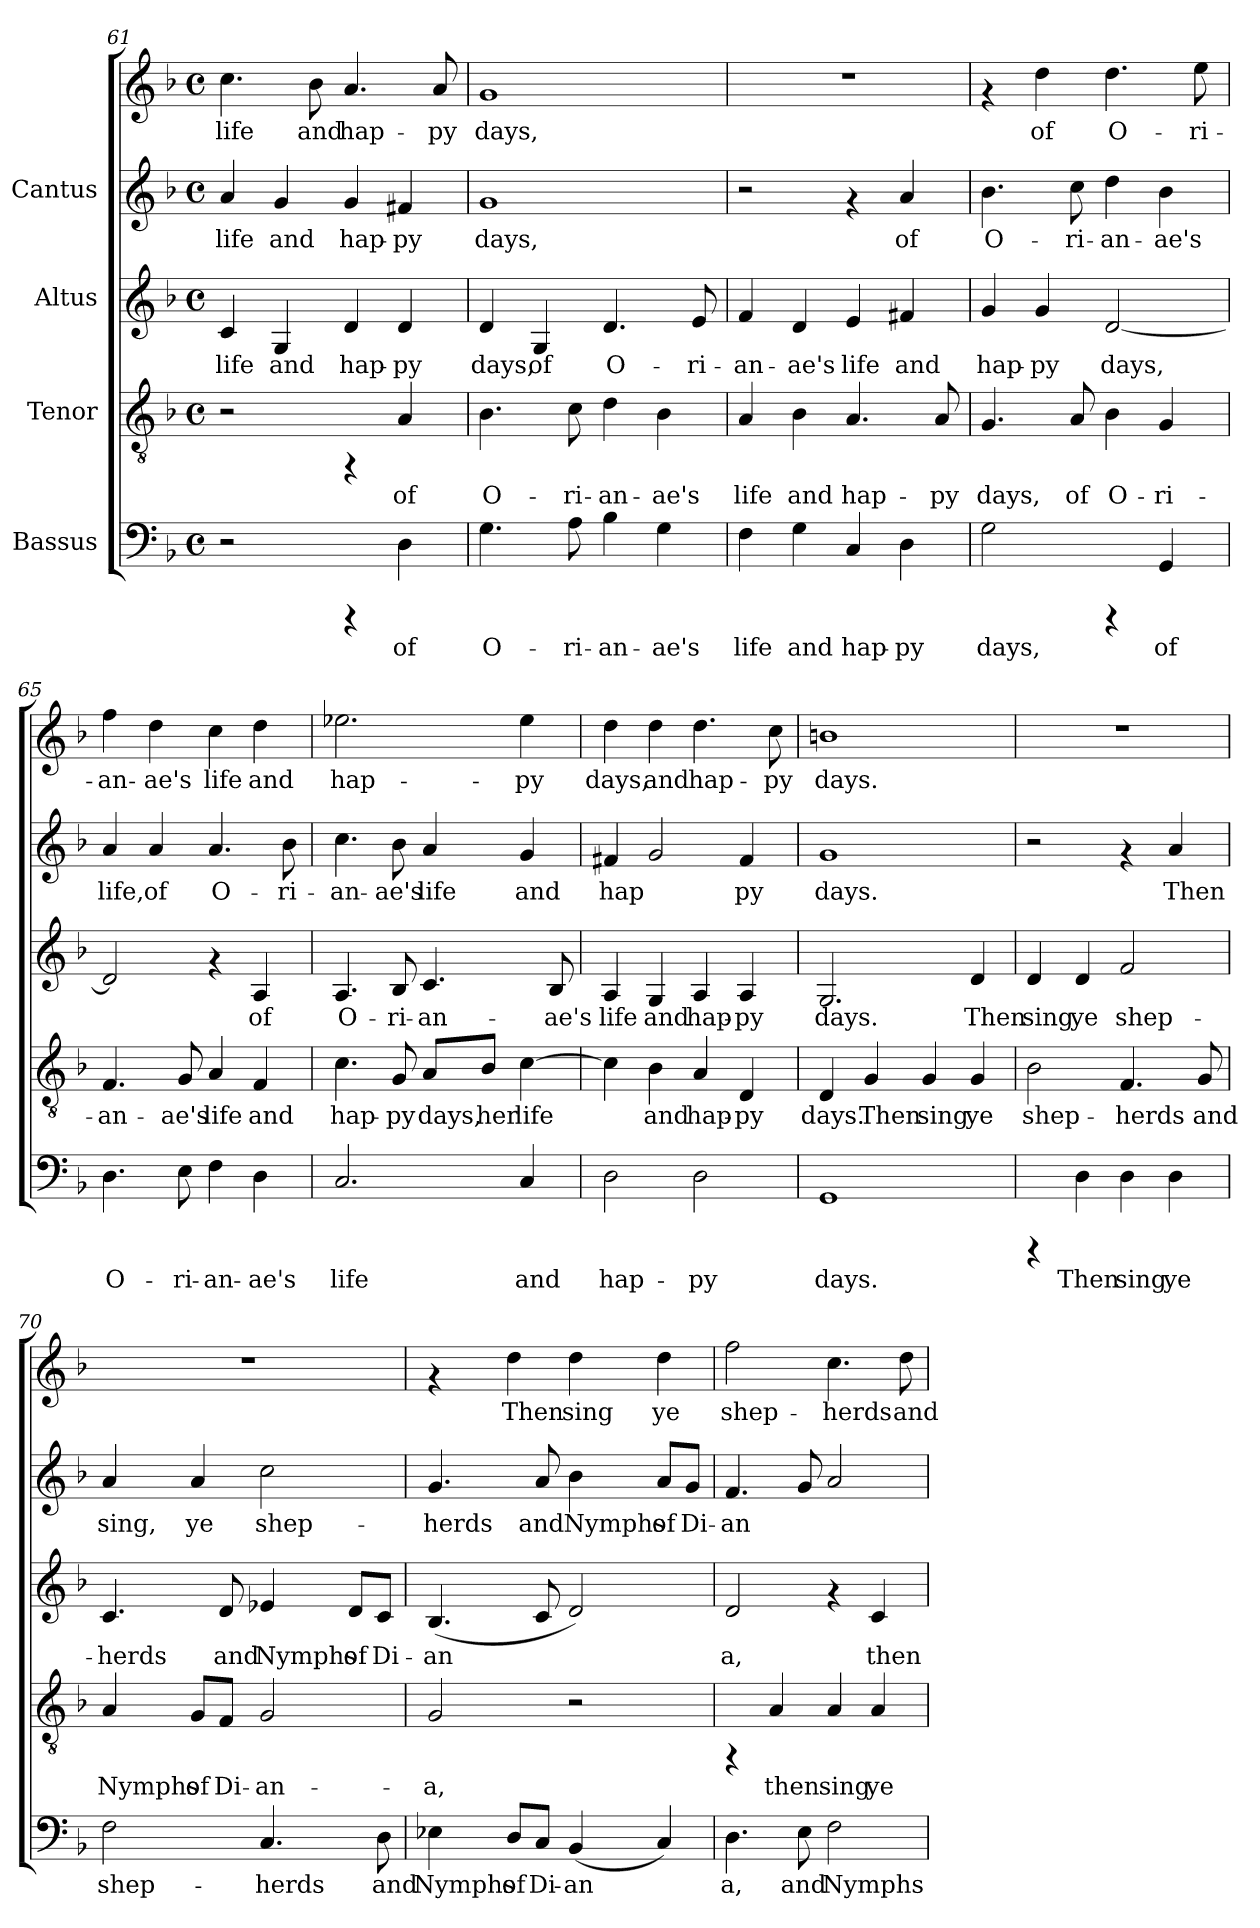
**kern	**text	**kern	**text	**kern	**text	**kern	**text	**kern	**text
*part4	*part4	*part3	*part3	*part2	*part2	*part1	*part1	*part1	*part1
*staff5	*staff5	*staff4	*staff4	*staff3	*staff3	*staff2	*staff2	*staff1	*staff1
*I"Bassus	*	*I"Tenor	*	*I"Altus	*	*I"Cantus	*	*	*
*clefF4	*	*clefGv2	*	*clefG2	*	*clefG2	*	*clefG2	*
*k[b-]	*	*k[b-]	*	*k[b-]	*	*k[b-]	*	*k[b-]	*
*F:	*	*F:	*	*F:	*	*F:	*	*F:	*
*M4/4	*	*M4/4	*	*M4/4	*	*M4/4	*	*M4/4	*
*met(c)	*	*met(c)	*	*met(c)	*	*met(c)	*	*met(c)	*
=61	=61	=61	=61	=61	=61	=61	=61	=61	=61
!	!	!	!	!	!LO:LY:b:cj	!	!LO:LY:b:cj	!	!LO:LY:b:cj
2r	.	2r	.	4c/	life	4a/	life	4.cc\	life
!	!	!	!	!	!LO:LY:b:cj	!	!LO:LY:b:cj	!	!
.	.	.	.	4G/	and	4g/	and	.	.
!	!	!	!	!	!	!	!	!	!LO:LY:b:cj
.	.	.	.	.	.	.	.	8b-\	and
!	!	!	!	!	!LO:LY:b:cj	!	!LO:LY:b:cj	!	!LO:LY:b:cj
4rCCC	.	4rFF	.	4d/	hap-	4g/	hap-	4.a/	hap-
!	!LO:LY:b:cj	!	!LO:LY:b:cj	!	!LO:LY:b:cj	!	!LO:LY:b:cj	!	!
4D\	of	4A/	of	4d/	-py	4f#X/	-py	.	.
!	!	!	!	!	!	!	!	!	!LO:LY:b:cj
.	.	.	.	.	.	.	.	8a/	-py
=62	=62	=62	=62	=62	=62	=62	=62	=62	=62
!	!LO:LY:b:cj	!	!LO:LY:b:cj	!	!LO:LY:b:cj	!	!LO:LY:b:cj	!	!LO:LY:b:cj
4.G\	O-	4.B-\	O-	4d/	days,	1g	days,	1g	days,
!	!	!	!	!	!LO:LY:b:cj	!	!	!	!
.	.	.	.	4G/	of	.	.	.	.
!	!LO:LY:b:cj	!	!LO:LY:b:cj	!	!	!	!	!	!
8A\	-ri-	8c\	-ri-	.	.	.	.	.	.
!	!LO:LY:b:cj	!	!LO:LY:b:cj	!	!LO:LY:b:cj	!	!	!	!
4B-\	-an-	4d\	-an-	4.d/	O-	.	.	.	.
!	!LO:LY:b:cj	!	!LO:LY:b:cj	!	!	!	!	!	!
4G\	-ae's	4B-\	-ae's	.	.	.	.	.	.
!	!	!	!	!	!LO:LY:b:cj	!	!	!	!
.	.	.	.	8e/	-ri-	.	.	.	.
!!LO:LB:g=z
=63	=63	=63	=63	=63	=63	=63	=63	=63	=63
!	!LO:LY:b:cj	!	!LO:LY:b:cj	!	!LO:LY:b:cj	!	!	!	!
4F\	life	4A/	life	4f/	-an-	2r	.	1r	.
!	!LO:LY:b:cj	!	!LO:LY:b:cj	!	!LO:LY:b:cj	!	!	!	!
4G\	and	4B-\	and	4d/	-ae's	.	.	.	.
!	!LO:LY:b:cj	!	!LO:LY:b:cj	!	!LO:LY:b:cj	!	!	!	!
4C/	hap-	4.A/	hap-	4e/	life	4rf	.	.	.
!	!LO:LY:b:cj	!	!	!	!LO:LY:b:cj	!	!LO:LY:b:cj	!	!
4D\	-py	.	.	4f#X/	and	4a/	of	.	.
!	!	!	!LO:LY:b:cj	!	!	!	!	!	!
.	.	8A/	-py	.	.	.	.	.	.
=64	=64	=64	=64	=64	=64	=64	=64	=64	=64
!	!LO:LY:b:cj	!	!LO:LY:b:cj	!	!LO:LY:b:cj	!	!LO:LY:b:cj	!	!
2G\	days,	4.G/	days,	4g/	hap-	4.b-\	-O-	4rf	.
!	!	!	!	!	!LO:LY:b:cj	!	!	!	!LO:LY:b:cj
.	.	.	.	4g/	-py	.	.	4dd\	of
!	!	!	!LO:LY:b:cj	!	!	!	!LO:LY:b:cj	!	!
.	.	8A/	of	.	.	8cc\	-ri-	.	.
!	!	!	!LO:LY:b:cj	!	!LO:LY:b:cj	!	!LO:LY:b:cj	!	!LO:LY:b:cj
4rCCC	.	4B-\	O-	[<2d/	days,	4dd\	-an-	4.dd\	O-
!	!LO:LY:b:cj	!	!LO:LY:b:cj	!	!	!	!LO:LY:b:cj	!	!
4GG/	of	4G/	-ri-	.	.	4b-\	-ae's	.	.
!	!	!	!	!	!	!	!	!	!LO:LY:b:cj
.	.	.	.	.	.	.	.	8ee\	-ri-
=65	=65	=65	=65	=65	=65	=65	=65	=65	=65
!	!LO:LY:b:cj	!	!LO:LY:b:cj	!	!LO:LY:b:cj	!	!LO:LY:b:cj	!	!LO:LY:b:cj
4.D\	O-	4.F/	-an-	2d/]	.	4a/	life,	4ff\	an-
!	!	!	!	!	!	!	!LO:LY:b:cj	!	!LO:LY:b:cj
.	.	.	.	.	.	4a/	of	4dd\	-ae's
!	!LO:LY:b:cj	!	!LO:LY:b:cj	!	!	!	!	!	!
8E\	-ri-	8G/	-ae's	.	.	.	.	.	.
!	!LO:LY:b:cj	!	!LO:LY:b:cj	!	!	!	!LO:LY:b:cj	!	!LO:LY:b:cj
4F\	-an-	4A/	life	4rf	.	4.a/	O-	4cc\	life
!	!LO:LY:b:cj	!	!LO:LY:b:cj	!	!LO:LY:b:cj	!	!	!	!LO:LY:b:cj
4D\	-ae's	4F/	and	4A/	of	.	.	4dd\	and
!	!	!	!	!	!	!	!LO:LY:b:cj	!	!
.	.	.	.	.	.	8b-\	-ri-	.	.
=66	=66	=66	=66	=66	=66	=66	=66	=66	=66
!	!LO:LY:b:cj	!	!LO:LY:b:cj	!	!LO:LY:b:cj	!	!LO:LY:b:cj	!	!LO:LY:b:cj
2.C/	life	4.c\	hap-	4.A/	O-	4.cc\	an-	2.ee-X\	-hap-
!	!	!	!LO:LY:b:cj	!	!LO:LY:b:cj	!	!LO:LY:b:cj	!	!
.	.	8G/	-py	8B-/	-ri-	8b-\	-ae's	.	.
!	!	!	!LO:LY:b:cj	!	!LO:LY:b:cj	!	!LO:LY:b:cj	!	!
.	.	8A/L	days,	4.c/	-an-	4a/	life	.	.
!	!	!	!LO:LY:b:cj	!	!	!	!	!	!
.	.	8B-/J	her	.	.	.	.	.	.
!	!LO:LY:b:cj	!	!LO:LY:b:cj	!	!	!	!LO:LY:b:cj	!	!LO:LY:b:cj
4C/	and	[>4c\	life	.	.	4g/	and	4ee-\	-py
!	!	!	!	!	!LO:LY:b:cj	!	!	!	!
.	.	.	.	8B-/	-ae's	.	.	.	.
!!LO:PB:g=z
=67	=67	=67	=67	=67	=67	=67	=67	=67	=67
!	!LO:LY:b:cj	!	!LO:LY:b:cj	!	!LO:LY:b:cj	!	!LO:LY:b:cj	!	!LO:LY:b:cj
2D\	hap-	4c\]	.	4A/	life	4f#X/	hap-	4dd\	days,
!	!	!	!LO:LY:b:cj	!	!LO:LY:b:cj	!	!LO:LY:b:cj	!	!LO:LY:b:cj
.	.	4B-\	and	4G/	and	2g/	-	4dd\	and
!	!LO:LY:b:cj	!	!LO:LY:b:cj	!	!LO:LY:b:cj	!	!	!	!LO:LY:b:cj
2D\	-py	4A/	hap-	4A/	hap-	.	.	4.dd\	hap-
!	!	!	!LO:LY:b:cj	!	!LO:LY:b:cj	!	!LO:LY:b:cj	!	!
.	.	4D/	-py	4A/	-py	4f#/	py	.	.
!	!	!	!	!	!	!	!	!	!LO:LY:b:cj
.	.	.	.	.	.	.	.	8cc\	-py
=68	=68	=68	=68	=68	=68	=68	=68	=68	=68
!	!LO:LY:b:cj	!	!LO:LY:b:cj	!	!LO:LY:b:cj	!	!LO:LY:b:cj	!	!LO:LY:b:cj
1GG	days.	4D/	days.	2.G/	days.	1g	days.	1bn	days.
!	!	!	!LO:LY:b:cj	!	!	!	!	!	!
.	.	4G/	Then	.	.	.	.	.	.
!	!	!	!LO:LY:b:cj	!	!	!	!	!	!
.	.	4G/	sing	.	.	.	.	.	.
!	!	!	!LO:LY:b:cj	!	!LO:LY:b:cj	!	!	!	!
.	.	4G/	ye	4d/	Then	.	.	.	.
=69	=69	=69	=69	=69	=69	=69	=69	=69	=69
!	!	!	!LO:LY:b:cj	!	!LO:LY:b:cj	!	!	!	!
4rCCC	.	2B-\	shep-	4d/	sing	2r	.	1r	.
!	!LO:LY:b:cj	!	!	!	!LO:LY:b:cj	!	!	!	!
4D\	Then	.	.	4d/	ye	.	.	.	.
!	!LO:LY:b:cj	!	!LO:LY:b:cj	!	!LO:LY:b:cj	!	!	!	!
4D\	sing	4.F/	-herds	2f/	shep-	4rf	.	.	.
!	!LO:LY:b:cj	!	!	!	!	!	!LO:LY:b:cj	!	!
4D\	ye	.	.	.	.	4a/	Then	.	.
!	!	!	!LO:LY:b:cj	!	!	!	!	!	!
.	.	8G/	and	.	.	.	.	.	.
=70	=70	=70	=70	=70	=70	=70	=70	=70	=70
!	!LO:LY:b:cj	!	!LO:LY:b:cj	!	!LO:LY:b:cj	!	!LO:LY:b:cj	!	!
2F\	shep-	4A/	Nymphs	4.c/	-herds	4a/	sing,	1r	.
!	!	!	!LO:LY:b:cj	!	!	!	!LO:LY:b:cj	!	!
.	.	8G/L	of	.	.	4a/	ye	.	.
!	!	!	!LO:LY:b:cj	!	!LO:LY:b:cj	!	!	!	!
.	.	8F/J	Di-	8d/	and	.	.	.	.
!	!LO:LY:b:cj	!	!LO:LY:b:cj	!	!LO:LY:b:cj	!	!LO:LY:b:cj	!	!
4.C/	-herds	2G/	-an-	4e-X/	Nymphs	2cc\	shep-	.	.
!	!	!	!	!	!LO:LY:b:cj	!	!	!	!
.	.	.	.	8d/L	of	.	.	.	.
!	!LO:LY:b:cj	!	!	!	!LO:LY:b:cj	!	!	!	!
8D\	and	.	.	8c/J	Di-	.	.	.	.
!!LO:LB:g=z
=71	=71	=71	=71	=71	=71	=71	=71	=71	=71
!	!LO:LY:b:cj	!	!LO:LY:b:cj	!	!LO:LY:b:cj	!	!LO:LY:b:cj	!	!
4E-X\	Nymphs	2G/	-a,	(<4.B-/	-an-	4.g/	herds	4rf	.
!	!LO:LY:b:cj	!	!	!	!	!	!	!	!LO:LY:b:cj
8D/L	of	.	.	.	.	.	.	4dd\	-Then
!	!LO:LY:b:cj	!	!	!	!LO:LY:b:cj	!	!LO:LY:b:cj	!	!
8C/J	Di-	.	.	8c/	--	8a/	and	.	.
!	!LO:LY:b:cj	!	!	!	!LO:LY:b:cj	!	!LO:LY:b:cj	!	!LO:LY:b:cj
(<4BB-/	-an-	2r	.	2d/)	--	4b-\	Nymphs	4dd\	sing
!	!LO:LY:b:cj	!	!	!	!	!	!LO:LY:b:cj	!	!LO:LY:b:cj
4C/)	--	.	.	.	.	8a/L	of	4dd\	ye
!	!	!	!	!	!	!	!LO:LY:b:cj	!	!
.	.	.	.	.	.	8g/J	Di-	.	.
=72	=72	=72	=72	=72	=72	=72	=72	=72	=72
!	!LO:LY:b:cj	!	!	!	!LO:LY:b:cj	!	!LO:LY:b:cj	!	!LO:LY:b:cj
4.D\	-a,	4rFF	.	2d/	-a,	4.f/	an-	2ff\	-shep-
!	!	!	!LO:LY:b:cj	!	!	!	!	!	!
.	.	4A/	then	.	.	.	.	.	.
!	!LO:LY:b:cj	!	!	!	!	!	!LO:LY:b:cj	!	!
8E\	and	.	.	.	.	8g/	--	.	.
!	!LO:LY:b:cj	!	!LO:LY:b:cj	!	!	!	!LO:LY:b:cj	!	!LO:LY:b:cj
2F\	Nymphs	4A/	sing	4rf	.	2a/	--	4.cc\	-herds
!	!	!	!LO:LY:b:cj	!	!LO:LY:b:cj	!	!	!	!
.	.	4A/	ye	4c/	then	.	.	.	.
!	!	!	!	!	!	!	!	!	!LO:LY:b:cj
.	.	.	.	.	.	.	.	8dd\	and
=	=	=	=	=	=	=	=	=	=
*-	*-	*-	*-	*-	*-	*-	*-	*-	*-
